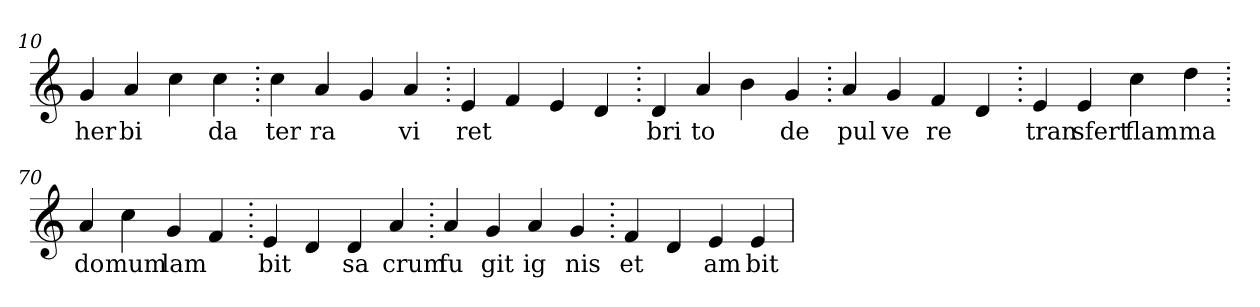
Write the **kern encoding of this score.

**kern	**text
*part1	*part1
*staff1	*staff1
*clefG2	*
=10.	=10.
4g	her
4a	bi
4cc	.
4cc	da
=20.	=20.
4cc	ter
4a	ra
4g	.
4a	vi
=30.	=30.
4e	ret
4f	.
4e	.
4d	.
=40.	=40.
4d	bri
4a	to
4b	.
4g	de
=50.	=50.
4a	pul
4g	ve
4f	re
4d	.
=60.	=60.
4e	tran
4e	sfert
4cc	flam
4dd	ma
=70.	=70.
4a	do
4cc	mum
4g	lam
4f	.
=80.	=80.
4e	bit
4d	.
4d	sa
4a	crum
=90.	=90.
4a	fu
4g	git
4a	ig
4g	nis
=100.	=100.
4f	et
4d	.
4e	am
4e	bit
=	=
*-	*-
